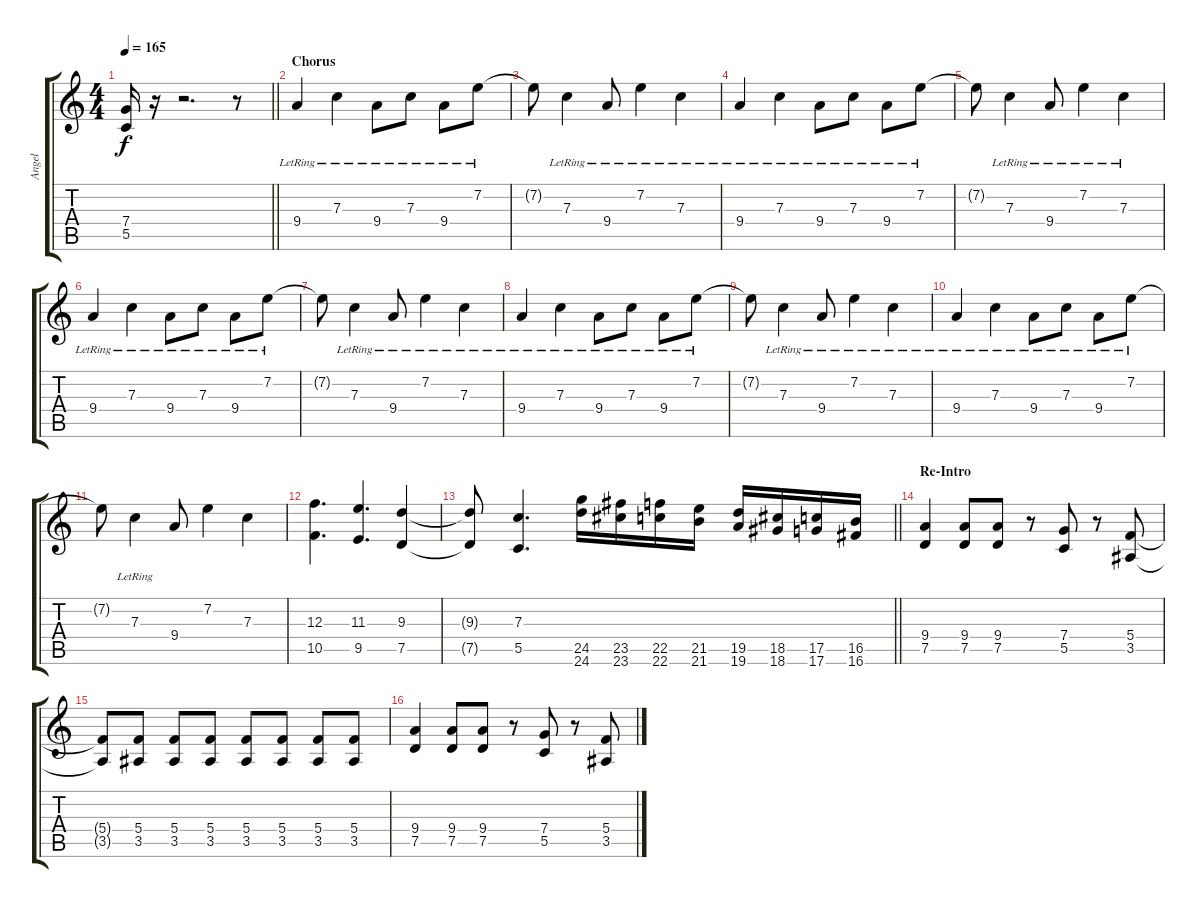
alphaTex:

\track ("Angel" "Angel") {instrument distortionguitar}
\staff {score tabs}
\tuning (D4 A3 F3 C3 G2 D2) {hide}
\ts (4 4)
\tempo 165
\clef g2
\barLineRight lightlight
\ks c
(7.4 5.5).16{dy f} r.16 r.2{d} r.8 |
\section ("" "Chorus")
9.4{lr}.4 7.3{lr}.4 9.4{lr}.8 7.3{lr}.8 9.4{lr}.8 7.2{lr}.8 |
7.2{t}.8 7.3{lr}.4 9.4{lr}.8 7.2{lr}.4 7.3{lr}.4 |
9.4{lr}.4 7.3{lr}.4 9.4{lr}.8 7.3{lr}.8 9.4{lr}.8 7.2{lr}.8 |
7.2{t}.8 7.3{lr}.4 9.4{lr}.8 7.2{lr}.4 7.3{lr}.4 |
9.4{lr}.4 7.3{lr}.4 9.4{lr}.8 7.3{lr}.8 9.4{lr}.8 7.2{lr}.8 |
7.2{t}.8 7.3{lr}.4 9.4{lr}.8 7.2{lr}.4 7.3{lr}.4 |
9.4{lr}.4 7.3{lr}.4 9.4{lr}.8 7.3{lr}.8 9.4{lr}.8 7.2{lr}.8 |
7.2{t}.8 7.3{lr}.4 9.4{lr}.8 7.2{lr}.4 7.3{lr}.4 |
9.4{lr}.4 7.3{lr}.4 9.4{lr}.8 7.3{lr}.8 9.4{lr}.8 7.2{lr}.8 |
7.2{t}.8 7.3{lr}.4 9.4.8 7.2.4 7.3.4 |
(12.3 10.5).4{d} (11.3 9.5).4{d} (9.3 7.5).4 |
\barLineRight lightlight
(9.3{t} 7.5{t}).8 (7.3 5.5).4{d} (24.5 24.6).16 (23.5 23.6).16 (22.5 22.6).16 (21.5 21.6).16 (19.5 19.6).16 (18.5 18.6).16 (17.5 17.6).16 (16.5 16.6).16 |
\section ("" "Re-Intro")
(9.4 7.5).4 (9.4 7.5).8 (9.4 7.5).8 r.8 (7.4 5.5).8 r.8 (5.4 3.5).8 |
(5.4{t} 3.5{t}).8 (5.4 3.5).8 (5.4 3.5).8 (5.4 3.5).8 (5.4 3.5).8 (5.4 3.5).8 (5.4 3.5).8 (5.4 3.5).8 |
(9.4 7.5).4 (9.4 7.5).8 (9.4 7.5).8 r.8 (7.4 5.5).8 r.8 (5.4 3.5).8
